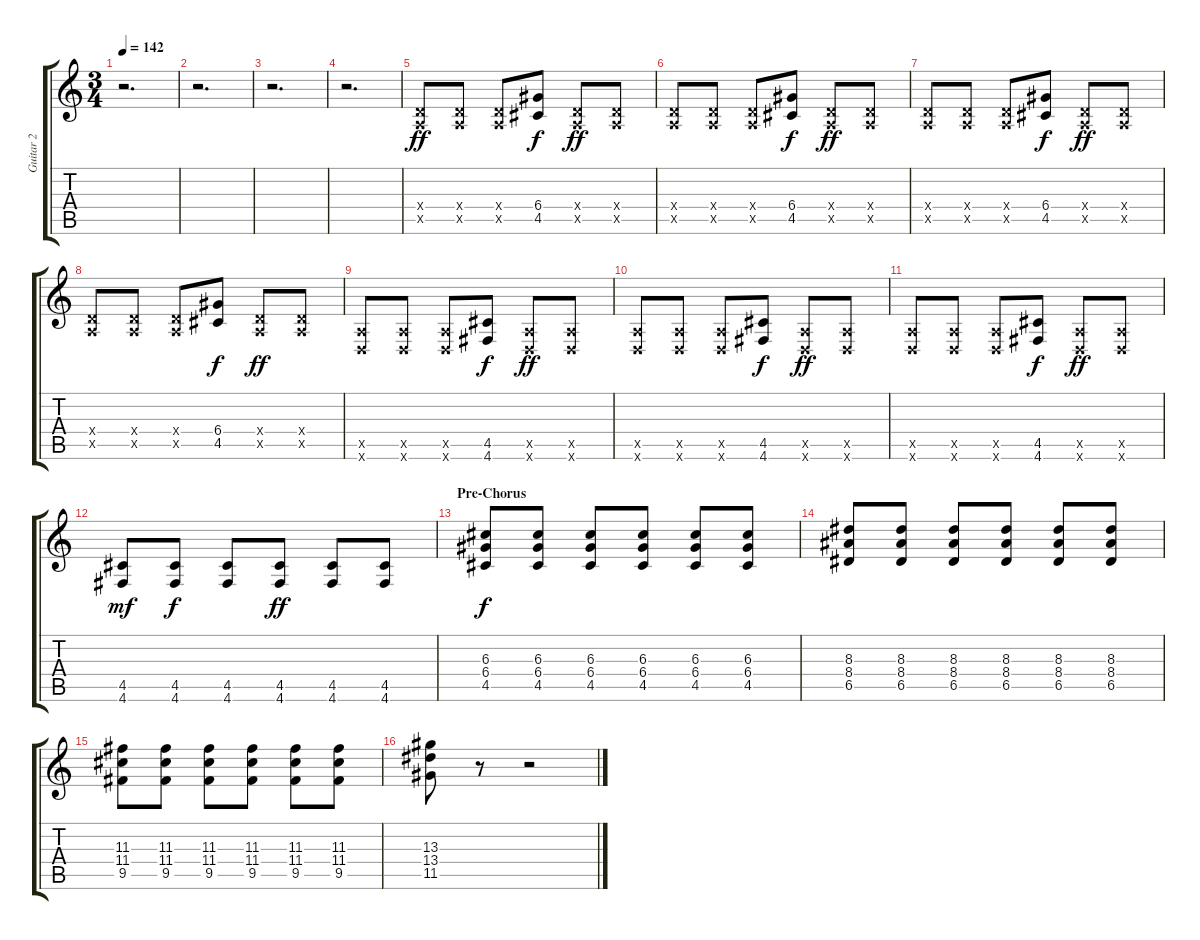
\track ("Guitar 2" "Guitar 2") {instrument distortionguitar}
\staff {score tabs}
\tuning (E4 B3 G3 D3 A2 D2) {hide}
\ts (3 4)
\tempo 142
\clef g2
\ks c
r.2{d dy f volume 12} |
r.2{d} |
r.2{d} |
r.2{d} |
(0.4{x} 0.5{x}).8{dy ff} (0.4{x} 0.5{x}).8 (0.4{x} 0.5{x}).8 (6.4 4.5).8{dy f} (0.4{x} 0.5{x}).8{dy ff} (0.4{x} 0.5{x}).8 |
(0.4{x} 0.5{x}).8 (0.4{x} 0.5{x}).8 (0.4{x} 0.5{x}).8 (6.4 4.5).8{dy f} (0.4{x} 0.5{x}).8{dy ff} (0.4{x} 0.5{x}).8 |
(0.4{x} 0.5{x}).8 (0.4{x} 0.5{x}).8 (0.4{x} 0.5{x}).8 (6.4 4.5).8{dy f} (0.4{x} 0.5{x}).8{dy ff} (0.4{x} 0.5{x}).8 |
(0.4{x} 0.5{x}).8 (0.4{x} 0.5{x}).8 (0.4{x} 0.5{x}).8 (6.4 4.5).8{dy f} (0.4{x} 0.5{x}).8{dy ff} (0.4{x} 0.5{x}).8 |
(0.5{x} 0.6{x}).8 (0.5{x} 0.6{x}).8 (0.5{x} 0.6{x}).8 (4.5 4.6).8{dy f} (0.5{x} 0.6{x}).8{dy ff} (0.5{x} 0.6{x}).8 |
(0.5{x} 0.6{x}).8 (0.5{x} 0.6{x}).8 (0.5{x} 0.6{x}).8 (4.5 4.6).8{dy f} (0.5{x} 0.6{x}).8{dy ff} (0.5{x} 0.6{x}).8 |
(0.5{x} 0.6{x}).8 (0.5{x} 0.6{x}).8 (0.5{x} 0.6{x}).8 (4.5 4.6).8{dy f} (0.5{x} 0.6{x}).8{dy ff} (0.5{x} 0.6{x}).8 |
(4.5 4.6).8{dy mf} (4.5 4.6).8{dy f} (4.5 4.6).8 (4.5 4.6).8{dy ff} (4.5 4.6).8 (4.5 4.6).8 |
\section ("" "Pre-Chorus")
(6.3 6.4 4.5).8{dy f} (6.3 6.4 4.5).8 (6.3 6.4 4.5).8 (6.3 6.4 4.5).8 (6.3 6.4 4.5).8 (6.3 6.4 4.5).8 |
(8.3 8.4 6.5).8 (8.3 8.4 6.5).8 (8.3 8.4 6.5).8 (8.3 8.4 6.5).8 (8.3 8.4 6.5).8 (8.3 8.4 6.5).8 |
(11.3 11.4 9.5).8 (11.3 11.4 9.5).8 (11.3 11.4 9.5).8 (11.3 11.4 9.5).8 (11.3 11.4 9.5).8 (11.3 11.4 9.5).8 |
(13.3 13.4 11.5).8 r.8 r.2
